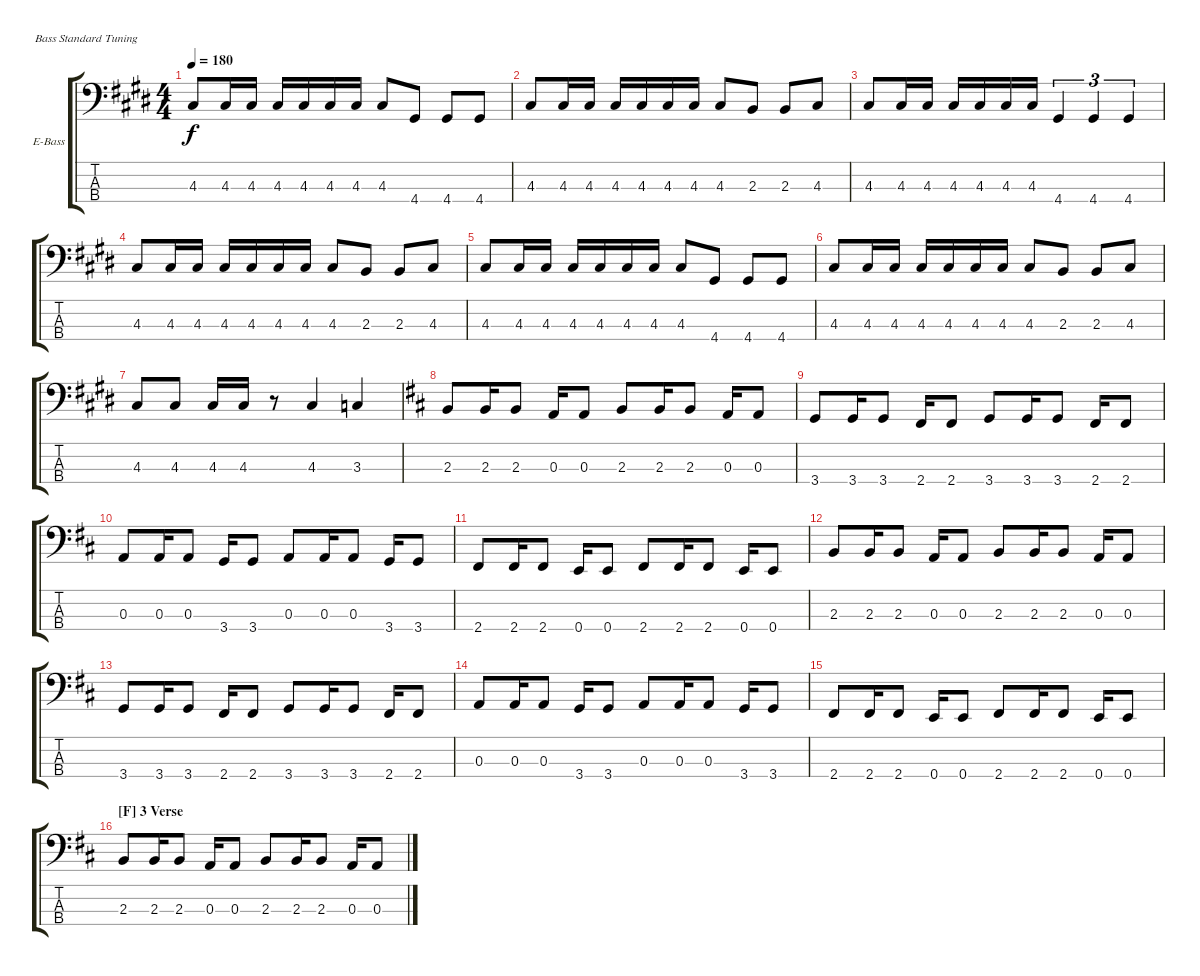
\bracketExtendMode groupsimilarinstruments
\firstSystemTrackNameOrientation horizontal
\otherSystemsTrackNameOrientation horizontal
\track ("Bass" "E-Bass") {instrument electricbasspick}
\staff {score tabs}
\tuning (G2 D2 A1 E1)
\ts (4 4)
\tempo 180
\clef f4
\scale
1.06305
\ks e
4.3.8{dy f} 4.3.16 4.3.16 4.3.16 4.3.16 4.3.16 4.3.16 4.3.8 4.4.8 4.4.8 4.4.8 |
\scale
0.936948 4.3.8 4.3.16 4.3.16 4.3.16 4.3.16 4.3.16 4.3.16 4.3.8 2.3.8 2.3.8 4.3.8 |
\scale
1.06305 4.3.8 4.3.16 4.3.16 4.3.16 4.3.16 4.3.16 4.3.16 4.4.4{tu (3 2)} 4.4.4{tu (3 2)} 4.4.4{tu (3 2)} |
\scale
0.936948 4.3.8 4.3.16 4.3.16 4.3.16 4.3.16 4.3.16 4.3.16 4.3.8 2.3.8 2.3.8 4.3.8 |
\scale
1.06305 4.3.8 4.3.16 4.3.16 4.3.16 4.3.16 4.3.16 4.3.16 4.3.8 4.4.8 4.4.8 4.4.8 |
\scale
0.936948 4.3.8 4.3.16 4.3.16 4.3.16 4.3.16 4.3.16 4.3.16 4.3.8 2.3.8 2.3.8 4.3.8 |
\scale
1.06305 4.3.8 4.3.8 4.3.16 4.3.16 r.8 4.3.4 3.3.4 |
\scale
0.936948
\ks d
2.3.8 2.3.16 2.3.8 0.3.16 0.3.8 2.3.8 2.3.16 2.3.8 0.3.16 0.3.8 |
\scale
1.06305 3.4.8 3.4.16 3.4.8 2.4.16 2.4.8 3.4.8 3.4.16 3.4.8 2.4.16 2.4.8 |
\scale
0.936948 0.3.8 0.3.16 0.3.8 3.4.16 3.4.8 0.3.8 0.3.16 0.3.8 3.4.16 3.4.8 |
\scale
1.06305 2.4.8 2.4.16 2.4.8 0.4.16 0.4.8 2.4.8 2.4.16 2.4.8 0.4.16 0.4.8 |
\scale
0.936948 2.3.8 2.3.16 2.3.8 0.3.16 0.3.8 2.3.8 2.3.16 2.3.8 0.3.16 0.3.8 |
\scale
1.06305 3.4.8 3.4.16 3.4.8 2.4.16 2.4.8 3.4.8 3.4.16 3.4.8 2.4.16 2.4.8 |
\scale
0.936948 0.3.8 0.3.16 0.3.8 3.4.16 3.4.8 0.3.8 0.3.16 0.3.8 3.4.16 3.4.8 |
\scale
1.06305 2.4.8 2.4.16 2.4.8 0.4.16 0.4.8 2.4.8 2.4.16 2.4.8 0.4.16 0.4.8 |
\section ("F" "3 Verse")
\scale
0.936948 2.3.8 2.3.16 2.3.8 0.3.16 0.3.8 2.3.8 2.3.16 2.3.8 0.3.16 0.3.8
